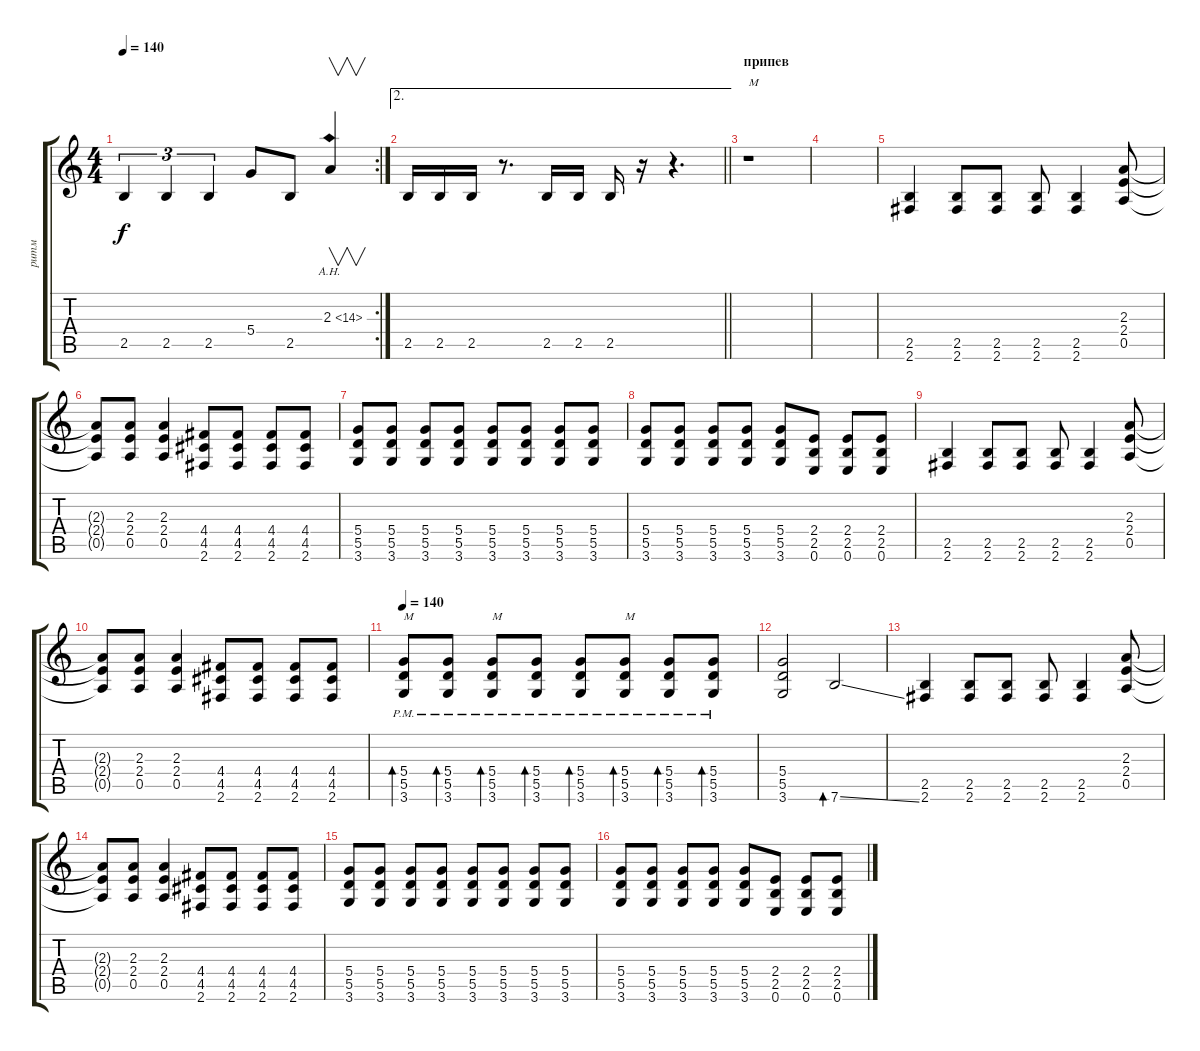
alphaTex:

\track ("ритм" "ритм") {instrument distortionguitar}
\staff {score tabs}
\tuning (E4 B3 G3 D3 A2 E2) {hide}
\rc 2
\ts (4 4)
\tempo 140
\clef g2
\ks c
2.5.4{tu (3 2) dy f} 2.5.4{tu (3 2)} 2.5.4{tu (3 2)} 5.4.8 2.5.8 2.3{ah 12}.4{v} |
\ae 2
\barLineRight lightlight
2.5.16 2.5.16 2.5.16 r.8{d} 2.5.16 2.5.16 2.5.16 r.16 r.4{d} |
\section ("" "припев")
r.1{txt "М"} |
|
(2.5 2.6).4 (2.5 2.6).8 (2.5 2.6).8 (2.5 2.6).8 (2.5 2.6).4 (2.3 2.4 0.5).8 |
(2.3{t} 2.4{t} 0.5{t}).8 (2.3 2.4 0.5).8 (2.3 2.4 0.5).4 (4.4 4.5 2.6).8 (4.4 4.5 2.6).8 (4.4 4.5 2.6).8 (4.4 4.5 2.6).8 |
(5.4 5.5 3.6).8 (5.4 5.5 3.6).8 (5.4 5.5 3.6).8 (5.4 5.5 3.6).8 (5.4 5.5 3.6).8 (5.4 5.5 3.6).8 (5.4 5.5 3.6).8 (5.4 5.5 3.6).8 |
(5.4 5.5 3.6).8 (5.4 5.5 3.6).8 (5.4 5.5 3.6).8 (5.4 5.5 3.6).8 (5.4 5.5 3.6).8 (2.4 2.5 0.6).8 (2.4 2.5 0.6).8 (2.4 2.5 0.6).8 |
(2.5 2.6).4 (2.5 2.6).8 (2.5 2.6).8 (2.5 2.6).8 (2.5 2.6).4 (2.3 2.4 0.5).8 |
(2.3{t} 2.4{t} 0.5{t}).8 (2.3 2.4 0.5).8 (2.3 2.4 0.5).4 (4.4 4.5 2.6).8 (4.4 4.5 2.6).8 (4.4 4.5 2.6).8 (4.4 4.5 2.6).8 |
\tempo 140
(5.4{pm} 5.5{pm} 3.6{pm}).8{bd 60 txt "М"} (5.4{pm} 5.5{pm} 3.6{pm}).8{bd 60} (5.4{pm} 5.5{pm} 3.6{pm}).8{bd 60 txt "М"} (5.4{pm} 5.5{pm} 3.6{pm}).8{bd 60} (5.4{pm} 5.5{pm} 3.6{pm}).8{bd 60} (5.4{pm} 5.5{pm} 3.6{pm}).8{bd 60 txt "М"} (5.4{pm} 5.5{pm} 3.6{pm}).8{bd 60} (5.4{pm} 5.5{pm} 3.6{pm}).8{bd 60} |
(5.4 5.5 3.6).2 7.6{ss}.2{bd 60} |
(2.5 2.6).4 (2.5 2.6).8 (2.5 2.6).8 (2.5 2.6).8 (2.5 2.6).4 (2.3 2.4 0.5).8 |
(2.3{t} 2.4{t} 0.5{t}).8 (2.3 2.4 0.5).8 (2.3 2.4 0.5).4 (4.4 4.5 2.6).8 (4.4 4.5 2.6).8 (4.4 4.5 2.6).8 (4.4 4.5 2.6).8 |
(5.4 5.5 3.6).8 (5.4 5.5 3.6).8 (5.4 5.5 3.6).8 (5.4 5.5 3.6).8 (5.4 5.5 3.6).8 (5.4 5.5 3.6).8 (5.4 5.5 3.6).8 (5.4 5.5 3.6).8 |
(5.4 5.5 3.6).8 (5.4 5.5 3.6).8 (5.4 5.5 3.6).8 (5.4 5.5 3.6).8 (5.4 5.5 3.6).8 (2.4 2.5 0.6).8 (2.4 2.5 0.6).8 (2.4 2.5 0.6).8
